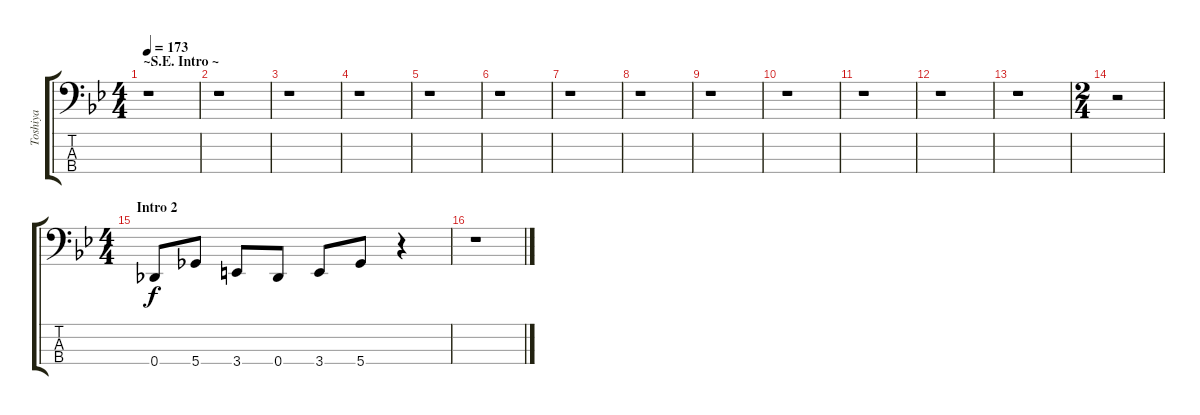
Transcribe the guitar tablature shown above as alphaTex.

\track ("Toshiya" "Toshiya") {instrument electricbasspick}
\staff {score tabs}
\tuning (E2 B1 Gb1 Db1) {hide}
\ts (4 4)
\section ("" "~S.E. Intro ~")
\tempo 173
\clef f4
\ks bb
r.1{dy f instrument electricbasspick} |
r.1 |
r.1 |
r.1 |
r.1 |
r.1 |
r.1 |
r.1 |
r.1 |
r.1 |
r.1 |
r.1 |
r.1 |
\ts (2 4)
r.2 |
\ts (4 4)
\section ("" "Intro 2")
0.4.8 5.4.8 3.4.8 0.4.8 3.4.8 5.4.8 r.4 |
r.1
